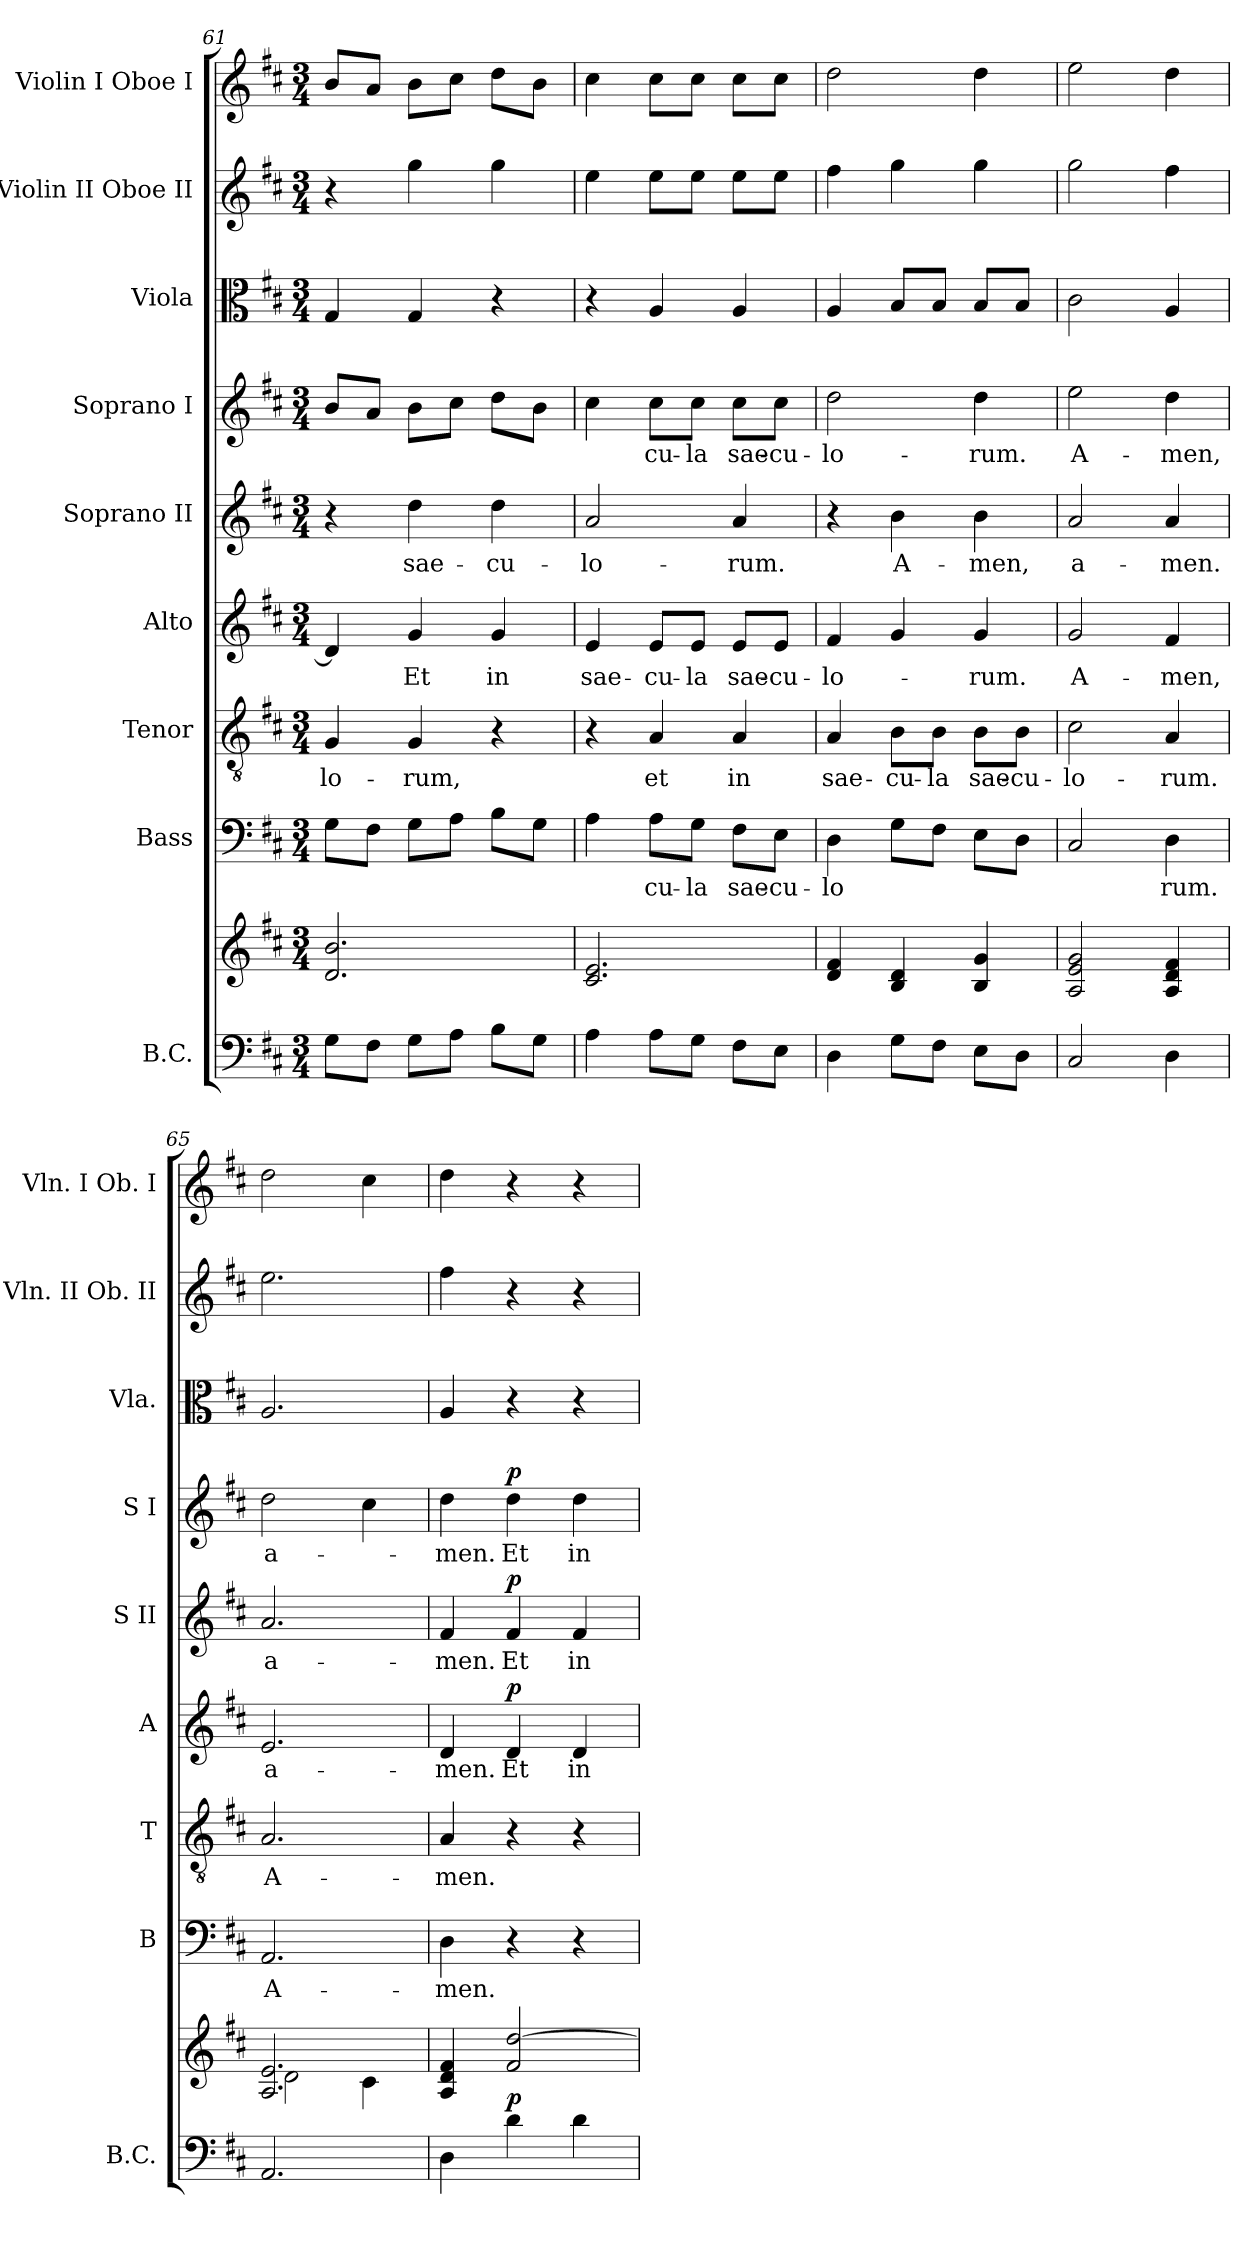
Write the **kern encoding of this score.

**kern	**kern	**dynam	**kern	**text	**kern	**text	**kern	**text	**dynam	**kern	**text	**dynam	**kern	**text	**dynam	**kern	**kern	**kern
*part9	*part9	*part9	*part8	*part8	*part7	*part7	*part6	*part6	*part6	*part5	*part5	*part5	*part4	*part4	*part4	*part3	*part2	*part1
*staff10	*staff9	*staff9/10	*staff8	*staff8	*staff7	*staff7	*staff6	*staff6	*staff6	*staff5	*staff5	*staff5	*staff4	*staff4	*staff4	*staff3	*staff2	*staff1
*I"B.C.	*	*	*I"Bass	*	*I"Tenor	*	*I"Alto	*	*	*I"Soprano II	*	*	*I"Soprano I	*	*	*I"Viola	*I"Violin II Oboe II	*I"Violin I Oboe I
*I'B.C.	*	*	*I'B	*	*I'T	*	*I'A	*	*	*I'S II	*	*	*I'S I	*	*	*I'Vla.	*I'Vln. II Ob. II	*I'Vln. I Ob. I
*clefF4	*clefG2	*	*clefF4	*	*clefGv2	*	*clefG2	*	*	*clefG2	*	*	*clefG2	*	*	*clefC3	*clefG2	*clefG2
*k[f#c#]	*k[f#c#]	*	*k[f#c#]	*	*k[f#c#]	*	*k[f#c#]	*	*	*k[f#c#]	*	*	*k[f#c#]	*	*	*k[f#c#]	*k[f#c#]	*k[f#c#]
*D:	*D:	*	*D:	*	*D:	*	*D:	*	*	*D:	*	*	*D:	*	*	*D:	*D:	*D:
*M3/4	*M3/4	*	*M3/4	*	*M3/4	*	*M3/4	*	*	*M3/4	*	*	*M3/4	*	*	*M3/4	*M3/4	*M3/4
=61	=61	=61	=61	=61	=61	=61	=61	=61	=61	=61	=61	=61	=61	=61	=61	=61	=61	=61
!	!	!	!	!	!	!LO:LY:b	!	!	!	!	!	!	!	!	!	!	!	!
8G\L	2.d/ 2.b/	.	8G\L	.	4G/	-lo-	4d/]	.	.	4r	.	.	8b/L	.	.	4G/	4r	8b/L
8F#\J	.	.	8F#\J	.	.	.	.	.	.	.	.	.	8a/J	.	.	.	.	8a/J
!	!	!	!	!	!	!LO:LY:b	!	!LO:LY:b	!	!	!LO:LY:b	!	!	!	!	!	!	!
8G\L	.	.	8G\L	.	4G/	-rum,	4g/	Et	.	4dd\	sae-	.	8b\L	.	.	4G/	4gg\	8b\L
8A\J	.	.	8A\J	.	.	.	.	.	.	.	.	.	8cc#\J	.	.	.	.	8cc#\J
!	!	!	!	!	!	!	!	!LO:LY:b	!	!	!LO:LY:b	!	!	!	!	!	!	!
8B\L	.	.	8B\L	.	4r	.	4g/	in	.	4dd\	-cu-	.	8dd\L	.	.	4r	4gg\	8dd\L
8G\J	.	.	8G\J	.	.	.	.	.	.	.	.	.	8b\J	.	.	.	.	8b\J
=62	=62	=62	=62	=62	=62	=62	=62	=62	=62	=62	=62	=62	=62	=62	=62	=62	=62	=62
!	!	!	!	!	!	!	!	!LO:LY:b	!	!	!LO:LY:b	!	!	!	!	!	!	!
4A\	2.c#/ 2.e/	.	4A\	.	4r	.	4e/	sae-	.	2a/	-lo-	.	4cc#\	.	.	4r	4ee\	4cc#\
!	!	!	!	!LO:LY:b	!	!LO:LY:b	!	!LO:LY:b	!	!	!	!	!	!LO:LY:b	!	!	!	!
8A\L	.	.	8A\L	-cu-	4A/	et	8e/L	-cu-	.	.	.	.	8cc#\L	-cu-	.	4A/	8ee\L	8cc#\L
!	!	!	!	!LO:LY:b	!	!	!	!LO:LY:b	!	!	!	!	!	!LO:LY:b	!	!	!	!
8G\J	.	.	8G\J	-la	.	.	8e/J	-la	.	.	.	.	8cc#\J	-la	.	.	8ee\J	8cc#\J
!	!	!	!	!LO:LY:b	!	!LO:LY:b	!	!LO:LY:b	!	!	!LO:LY:b	!	!	!LO:LY:b	!	!	!	!
8F#\L	.	.	8F#\L	sae-	4A/	in	8e/L	sae-	.	4a/	-rum.	.	8cc#\L	sae-	.	4A/	8ee\L	8cc#\L
!	!	!	!	!LO:LY:b	!	!	!	!LO:LY:b	!	!	!	!	!	!LO:LY:b	!	!	!	!
8E\J	.	.	8E\J	-cu-	.	.	8e/J	-cu-	.	.	.	.	8cc#\J	-cu-	.	.	8ee\J	8cc#\J
!!LO:PB:g=z
=63	=63	=63	=63	=63	=63	=63	=63	=63	=63	=63	=63	=63	=63	=63	=63	=63	=63	=63
!	!	!	!	!LO:LY:b	!	!LO:LY:b	!	!LO:LY:b	!	!	!	!	!	!LO:LY:b	!	!	!	!
4D\	4d/ 4f#/	.	4D\	-lo	4A/	sae-	4f#/	-lo-	.	4r	.	.	2dd\	-lo-	.	4A/	4ff#\	2dd\
!	!	!	!	!	!	!LO:LY:b	!	!	!	!	!LO:LY:b	!	!	!	!	!	!	!
8G\L	4B/ 4d/	.	8G\L	.	8B\L	-cu-	4g/	.	.	4b\	A-	.	.	.	.	8B/L	4gg\	.
!	!	!	!	!	!	!LO:LY:b	!	!	!	!	!	!	!	!	!	!	!	!
8F#\J	.	.	8F#\J	.	8B\J	-la	.	.	.	.	.	.	.	.	.	8B/J	.	.
!	!	!	!	!	!	!LO:LY:b	!	!LO:LY:b	!	!	!LO:LY:b	!	!	!LO:LY:b	!	!	!	!
8E\L	4B/ 4g/	.	8E\L	.	8B\L	sae-	4g/	-rum.	.	4b\	-men,	.	4dd\	-rum.	.	8B/L	4gg\	4dd\
!	!	!	!	!	!	!LO:LY:b	!	!	!	!	!	!	!	!	!	!	!	!
8D\J	.	.	8D\J	.	8B\J	-cu-	.	.	.	.	.	.	.	.	.	8B/J	.	.
=64	=64	=64	=64	=64	=64	=64	=64	=64	=64	=64	=64	=64	=64	=64	=64	=64	=64	=64
!	!	!	!	!	!	!LO:LY:b	!	!LO:LY:b	!	!	!LO:LY:b	!	!	!LO:LY:b	!	!	!	!
2C#/	2A/ 2e/ 2g/	.	2C#/	.	2c#\	-lo-	2g/	A-	.	2a/	a-	.	2ee\	A-	.	2c#\	2gg\	2ee\
!	!	!	!	!LO:LY:b	!	!LO:LY:b	!	!LO:LY:b	!	!	!LO:LY:b	!	!	!LO:LY:b	!	!	!	!
4D\	4A/ 4d/ 4f#/	.	4D\	rum.	4A/	-rum.	4f#/	-men,	.	4a/	-men.	.	4dd\	-men,	.	4A/	4ff#\	4dd\
=65	=65	=65	=65	=65	=65	=65	=65	=65	=65	=65	=65	=65	=65	=65	=65	=65	=65	=65
*	*^	*	*	*	*	*	*	*	*	*	*	*	*	*	*	*	*	*
!	!	!	!	!	!LO:LY:b	!	!LO:LY:b	!	!LO:LY:b	!	!	!LO:LY:b	!	!	!LO:LY:b	!	!	!	!
2.AA/	2.A/ 2.e/	2d\	.	2.AA/	A-	2.A/	A-	2.e/	a-	.	2.a/	a-	.	2dd\	a-	.	2.A/	2.ee\	2dd\
.	.	4c#\	.	.	.	.	.	.	.	.	.	.	.	4cc#\	.	.	.	.	4cc#\
=66	=66	=66	=66	=66	=66	=66	=66	=66	=66	=66	=66	=66	=66	=66	=66	=66	=66	=66	=66
!	!	!	!	!	!LO:LY:b	!	!LO:LY:b	!	!LO:LY:b	!	!	!LO:LY:b	!	!	!LO:LY:b	!	!	!	!
*	*v	*v	*	*	*	*	*	*	*	*	*	*	*	*	*	*	*	*	*
4D\	4A/ 4d/ 4f#/	.	4D\	-men.	4A/	-men.	4d/	-men.	.	4f#/	-men.	.	4dd\	-men.	.	4A/	4ff#\	4dd\
!	!	!LO:DY:a=2	!	!	!	!	!	!LO:LY:b	!LO:DY:a	!	!LO:LY:b	!LO:DY:a	!	!LO:LY:b	!LO:DY:a	!	!	!
4d\	2f#/ [2dd/	p	4r	.	4r	.	4d/	Et	p	4f#/	Et	p	4dd\	Et	p	4r	4r	4r
!	!	!	!	!	!	!	!	!LO:LY:b	!	!	!LO:LY:b	!	!	!LO:LY:b	!	!	!	!
4d\	.	.	4r	.	4r	.	4d/	in	.	4f#/	in	.	4dd\	in	.	4r	4r	4r
=	=	=	=	=	=	=	=	=	=	=	=	=	=	=	=	=	=	=
*-	*-	*-	*-	*-	*-	*-	*-	*-	*-	*-	*-	*-	*-	*-	*-	*-	*-	*-
